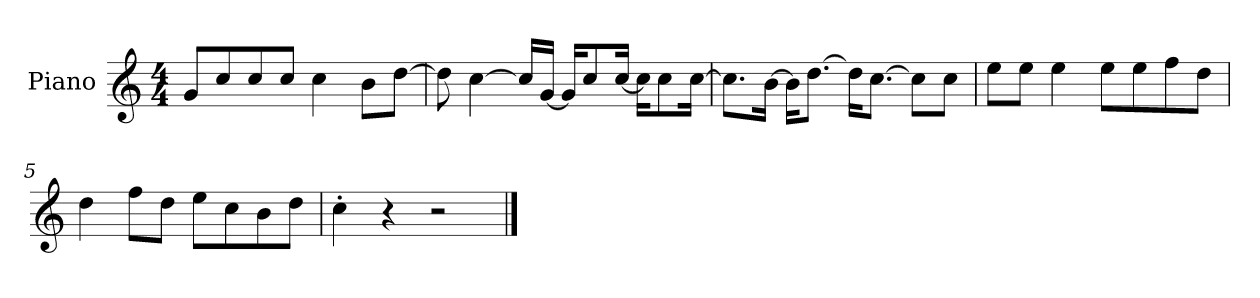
**kern
*part1
*staff1
*I"Piano
*I'P-no
*clefG2
*k[]
*M4/4
*MM90
=1
8g/L
8cc/
8cc/
8cc/J
4cc\
8b\L
[8dd\J
=2
8dd\]
[4cc\
16cc/LL]
[16g/JJ
16g/KL]
8cc/
[16cc/Jk
16cc\KL]
8cc\
[16cc\Jk
=3
8.cc\L]
[16b\Jk
16b\KL]
[8.dd\J
16dd\KL]
[8.cc\J
8cc\L]
8cc\J
=4
8ee\L
8ee\J
4ee\
8ee\L
8ee\
8ff\
8dd\J
=5
4dd\
8ff\L
8dd\J
8ee\L
8cc\
8b\
8dd\J
!!LO:LB:g=z
=6
4cc'\
4r
2r
==
*-
